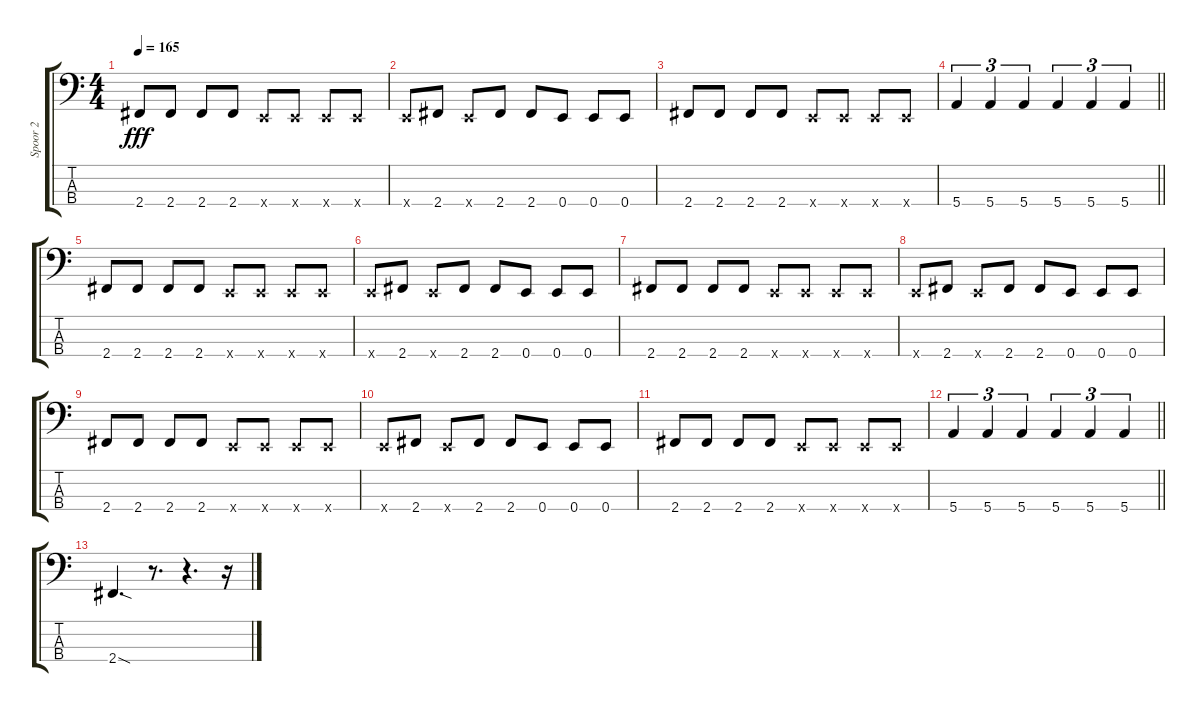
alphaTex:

\track ("Spoor 2" "Spoor 2") {instrument distortionguitar}
\staff {score tabs}
\tuning (G2 D2 A1 E1) {hide}
\ts (4 4)
\tempo 165
\clef f4
\ks c
2.4.8{dy fff} 2.4.8 2.4.8 2.4.8 0.4{x}.8 0.4{x}.8 0.4{x}.8 0.4{x}.8 |
0.4{x}.8 2.4.8 0.4{x}.8 2.4.8 2.4.8 0.4.8 0.4.8 0.4.8 |
2.4.8 2.4.8 2.4.8 2.4.8 0.4{x}.8 0.4{x}.8 0.4{x}.8 0.4{x}.8 |
\barLineRight lightlight
5.4.4{tu (3 2)} 5.4.4{tu (3 2)} 5.4.4{tu (3 2)} 5.4.4{tu (3 2)} 5.4.4{tu (3 2)} 5.4.4{tu (3 2)} |
2.4.8 2.4.8 2.4.8 2.4.8 0.4{x}.8 0.4{x}.8 0.4{x}.8 0.4{x}.8 |
0.4{x}.8 2.4.8 0.4{x}.8 2.4.8 2.4.8 0.4.8 0.4.8 0.4.8 |
2.4.8 2.4.8 2.4.8 2.4.8 0.4{x}.8 0.4{x}.8 0.4{x}.8 0.4{x}.8 |
0.4{x}.8 2.4.8 0.4{x}.8 2.4.8 2.4.8 0.4.8 0.4.8 0.4.8 |
2.4.8 2.4.8 2.4.8 2.4.8 0.4{x}.8 0.4{x}.8 0.4{x}.8 0.4{x}.8 |
0.4{x}.8 2.4.8 0.4{x}.8 2.4.8 2.4.8 0.4.8 0.4.8 0.4.8 |
2.4.8 2.4.8 2.4.8 2.4.8 0.4{x}.8 0.4{x}.8 0.4{x}.8 0.4{x}.8 |
\barLineRight lightlight
5.4.4{tu (3 2)} 5.4.4{tu (3 2)} 5.4.4{tu (3 2)} 5.4.4{tu (3 2)} 5.4.4{tu (3 2)} 5.4.4{tu (3 2)} |
2.4{sod}.4{d} r.8{d} r.4{d} r.16
